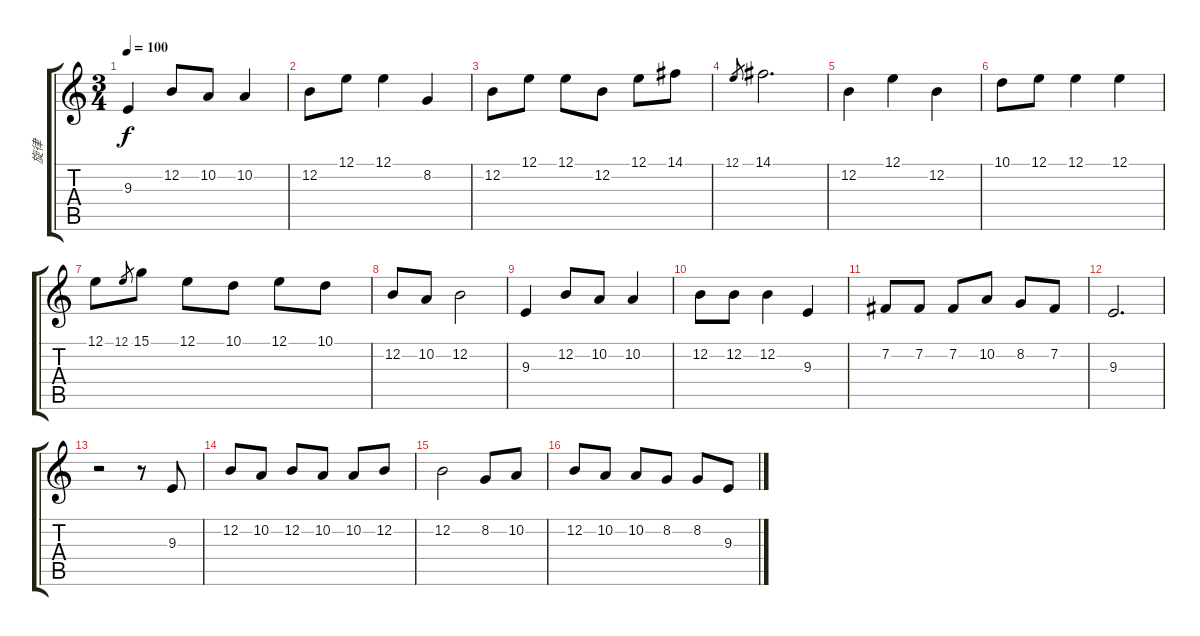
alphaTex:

\track ("旋律" "旋律") {instrument panflute}
\staff {score tabs}
\tuning (E4 B3 G3 D3 A2 E2) {hide}
\ts (3 4)
\tempo 100
\clef g2
\ks c
9.3.4{dy f} 12.2.8 10.2.8 10.2.4 |
12.2.8 12.1.8 12.1.4 8.2.4 |
12.2.8 12.1.8 12.1.8 12.2.8 12.1.8 14.1.8 |
12.1.8{gr} 14.1.2{d} |
12.2.4 12.1.4 12.2.4 |
10.1.8 12.1.8 12.1.4 12.1.4 |
12.1.8 12.1.8{gr} 15.1.8 12.1.8 10.1.8 12.1.8 10.1.8 |
12.2.8 10.2.8 12.2.2 |
9.3.4 12.2.8 10.2.8 10.2.4 |
12.2.8 12.2.8 12.2.4 9.3.4 |
7.2.8 7.2.8 7.2.8 10.2.8 8.2.8 7.2.8 |
9.3.2{d} |
r.2 r.8 9.3.8 |
12.2.8 10.2.8 12.2.8 10.2.8 10.2.8 12.2.8 |
12.2.2 8.2.8 10.2.8 |
12.2.8 10.2.8 10.2.8 8.2.8 8.2.8 9.3.8
